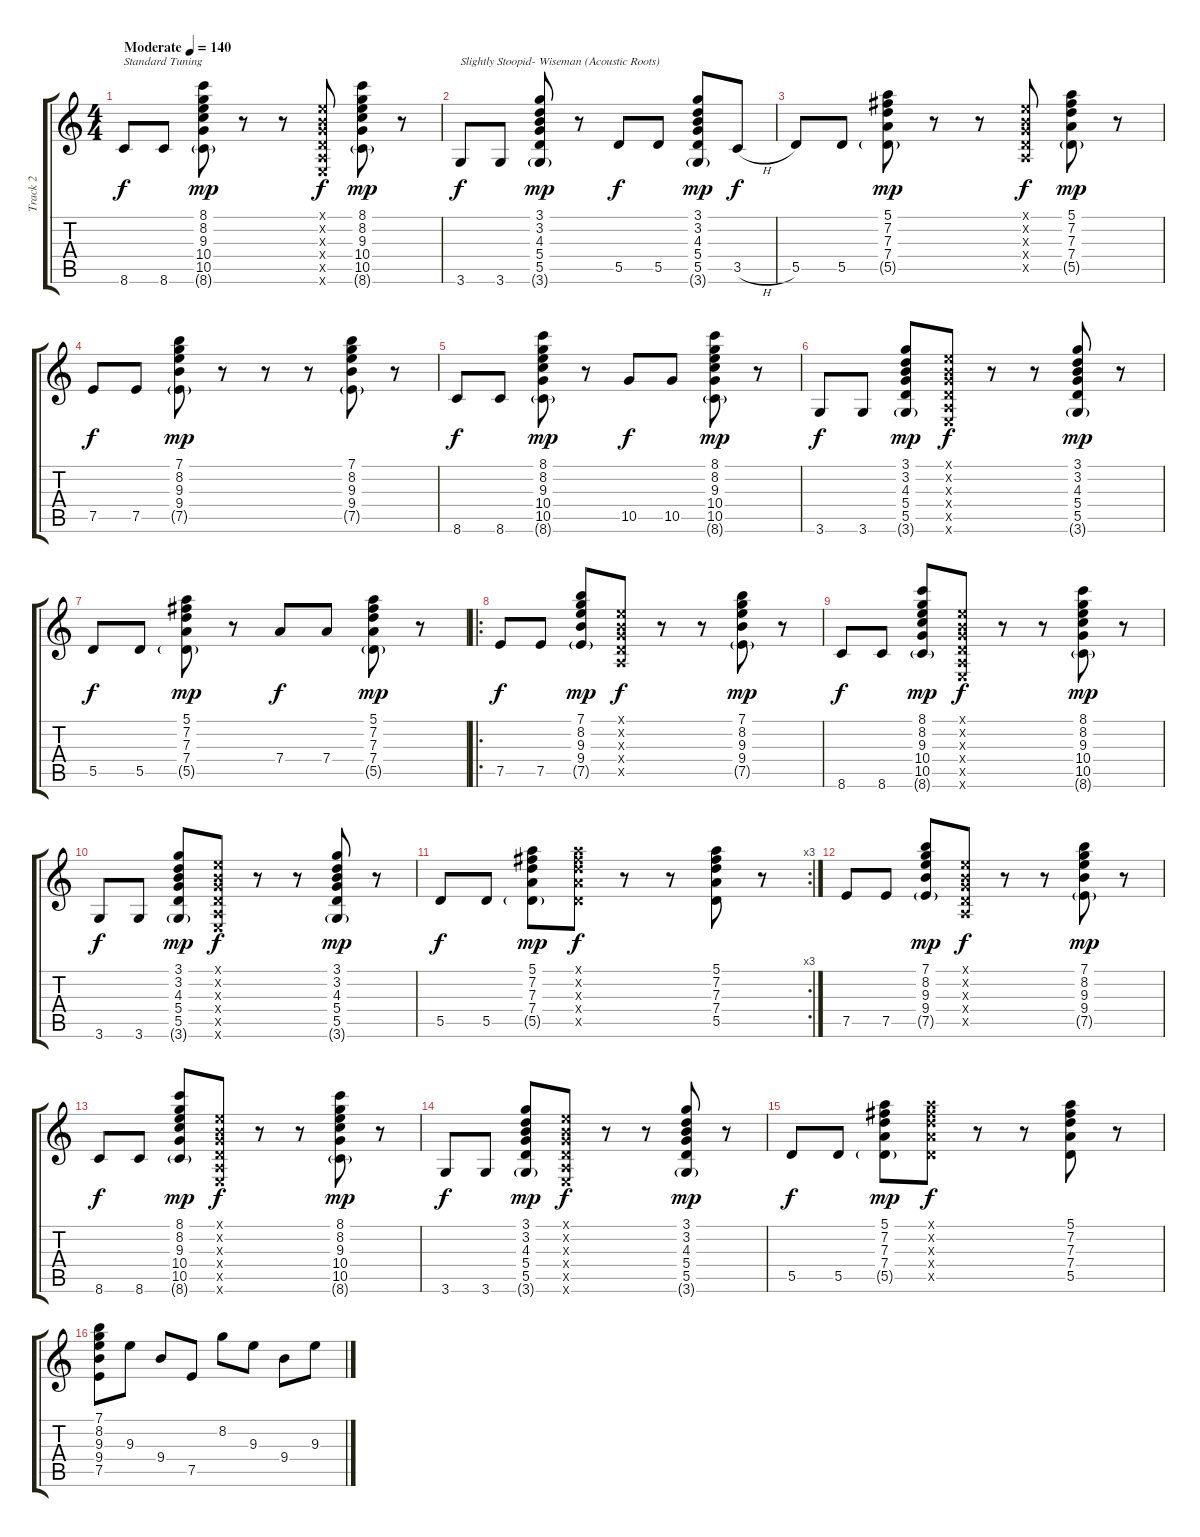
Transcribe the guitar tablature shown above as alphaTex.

\track ("Track 2" "Track 2") {instrument acousticguitarnylon}
\staff {score tabs}
\tuning (E4 B3 G3 D3 A2 E2) {hide}
\ts (4 4)
\tempo (140 "Moderate")
\clef g2
\ks c
8.6.8{txt "Standard Tuning" dy f instrument acousticguitarnylon} 8.6.8 (8.1 8.2 9.3 10.4 10.5 8.6{g}).8{dy mp} r.8 r.8 (0.1{x} 0.2{x} 0.3{x} 0.4{x} 0.5{x} 0.6{x}).8{dy f} (8.1 8.2 9.3 10.4 10.5 8.6{g}).8{dy mp} r.8 |
3.6.8{txt "Slightly Stoopid- Wiseman (Acoustic Roots)" dy f} 3.6.8 (3.1 3.2 4.3 5.4 5.5 3.6{g}).8{dy mp} r.8 5.5.8{dy f} 5.5.8 (3.1 3.2 4.3 5.4 5.5 3.6{g}).8{dy mp} 3.5{h}.8{dy f} |
5.5.8 5.5.8 (5.1 7.2 7.3 7.4 5.5{g}).8{dy mp} r.8 r.8 (0.1{x} 0.2{x} 0.3{x} 0.4{x} 0.5{x}).8{dy f} (5.1 7.2 7.3 7.4 5.5{g}).8{dy mp} r.8 |
7.5.8{dy f} 7.5.8 (7.1 8.2 9.3 9.4 7.5{g}).8{dy mp} r.8 r.8 r.8 (7.1 8.2 9.3 9.4 7.5{g}).8 r.8 |
8.6.8{dy f} 8.6.8 (8.1 8.2 9.3 10.4 10.5 8.6{g}).8{dy mp} r.8 10.5.8{dy f} 10.5.8 (8.1 8.2 9.3 10.4 10.5 8.6{g}).8{dy mp} r.8 |
3.6.8{dy f} 3.6.8 (3.1 3.2 4.3 5.4 5.5 3.6{g}).8{dy mp} (0.1{x} 0.2{x} 0.3{x} 0.4{x} 0.5{x} 0.6{x}).8{dy f} r.8 r.8 (3.1 3.2 4.3 5.4 5.5 3.6{g}).8{dy mp} r.8 |
5.5.8{dy f} 5.5.8 (5.1 7.2 7.3 7.4 5.5{g}).8{dy mp} r.8 7.4.8{dy f} 7.4.8 (5.1 7.2 7.3 7.4 5.5{g}).8{dy mp} r.8 |
\ro
7.5.8{dy f} 7.5.8 (7.1 8.2 9.3 9.4 7.5{g}).8{dy mp} (0.1{x} 0.2{x} 0.3{x} 0.4{x} 0.5{x}).8{dy f} r.8 r.8 (7.1 8.2 9.3 9.4 7.5{g}).8{dy mp} r.8 |
8.6.8{dy f} 8.6.8 (8.1 8.2 9.3 10.4 10.5 8.6{g}).8{dy mp} (0.1{x} 0.2{x} 0.3{x} 0.4{x} 0.5{x} 0.6{x}).8{dy f} r.8 r.8 (8.1 8.2 9.3 10.4 10.5 8.6{g}).8{dy mp} r.8 |
3.6.8{dy f} 3.6.8 (3.1 3.2 4.3 5.4 5.5 3.6{g}).8{dy mp} (0.1{x} 0.2{x} 0.3{x} 0.4{x} 0.5{x} 0.6{x}).8{dy f} r.8 r.8 (3.1 3.2 4.3 5.4 5.5 3.6{g}).8{dy mp} r.8 |
\rc 3
5.5.8{dy f} 5.5.8 (5.1 7.2 7.3 7.4 5.5{g}).8{dy mp} (5.1{x} 7.2{x} 7.3{x} 7.4{x} 5.5{x}).8{dy f} r.8 r.8 (5.1 7.2 7.3 7.4 5.5).8 r.8 |
7.5.8 7.5.8 (7.1 8.2 9.3 9.4 7.5{g}).8{dy mp} (0.1{x} 0.2{x} 0.3{x} 0.4{x} 0.5{x}).8{dy f} r.8 r.8 (7.1 8.2 9.3 9.4 7.5{g}).8{dy mp} r.8 |
8.6.8{dy f} 8.6.8 (8.1 8.2 9.3 10.4 10.5 8.6{g}).8{dy mp} (0.1{x} 0.2{x} 0.3{x} 0.4{x} 0.5{x} 0.6{x}).8{dy f} r.8 r.8 (8.1 8.2 9.3 10.4 10.5 8.6{g}).8{dy mp} r.8 |
3.6.8{dy f} 3.6.8 (3.1 3.2 4.3 5.4 5.5 3.6{g}).8{dy mp} (0.1{x} 0.2{x} 0.3{x} 0.4{x} 0.5{x} 0.6{x}).8{dy f} r.8 r.8 (3.1 3.2 4.3 5.4 5.5 3.6{g}).8{dy mp} r.8 |
5.5.8{dy f} 5.5.8 (5.1 7.2 7.3 7.4 5.5{g}).8{dy mp} (5.1{x} 7.2{x} 7.3{x} 7.4{x} 5.5{x}).8{dy f} r.8 r.8 (5.1 7.2 7.3 7.4 5.5).8 r.8 |
(7.1 8.2 9.3 9.4 7.5).8 9.3.8 9.4.8 7.5.8 8.2.8 9.3.8 9.4.8 9.3.8
